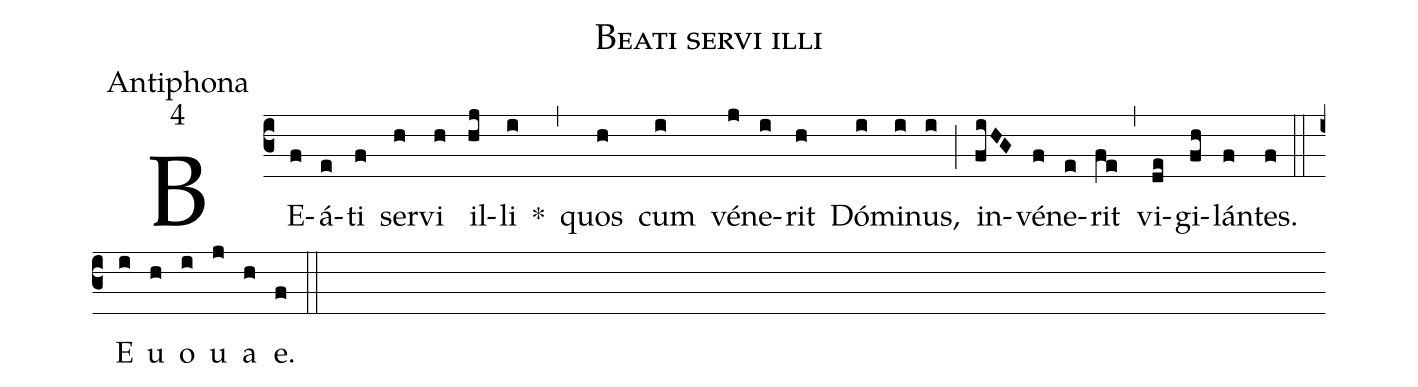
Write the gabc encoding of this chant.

name:Beati servi illi;
office-part:Antiphona;
mode:4;
%%
(c3) BE(f)á(e)ti(f) ser(h)vi(h) il(hj)li(i) *(,) quos(h) cum(i) vé(j)ne(i)rit(h) Dó(i)mi(i)nus,(i) (;) in(fiHG)vé(f)ne(e)rit(fe) (,) vi(de)gi(fh)lán(f)tes.(f) (::) E(i) u(h) o(i) u(j) a(h) e.(f) (::)
